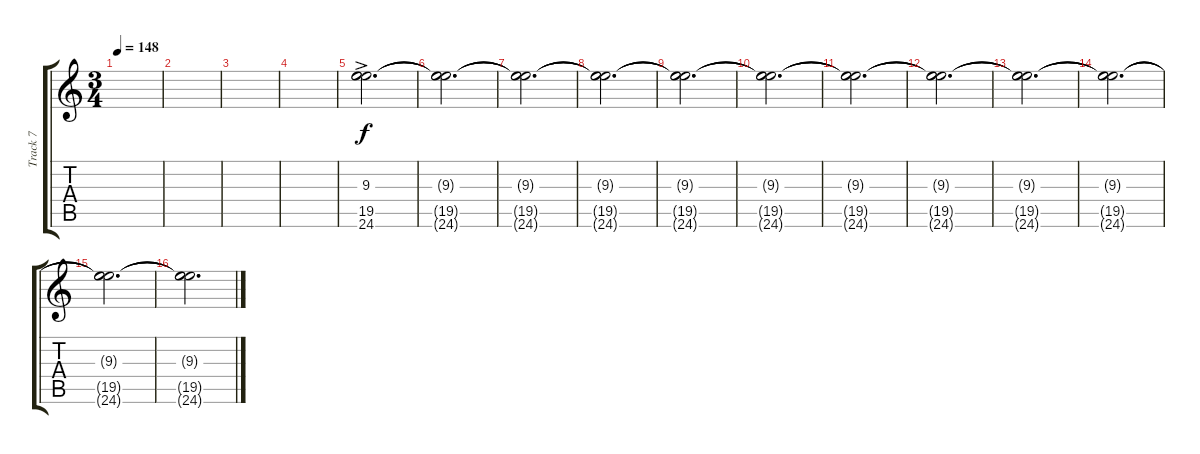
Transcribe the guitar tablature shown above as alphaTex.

\track ("Track 7" "Track 7") {instrument electricguitarjazz}
\staff {score tabs}
\tuning (E4 B3 G3 D3 A2 E2) {hide}
\ts (3 4)
\tempo 148
\clef g2
\ks c
|
|
|
|
(9.3{ac} 19.5 24.6).2{d volume 2 instrument churchorgan} |
(9.3{t} 19.5{t} 24.6{t}).2{d dy f} |
(9.3{t} 19.5{t} 24.6{t}).2{d} |
(9.3{t} 19.5{t} 24.6{t}).2{d volume 3} |
(9.3{t} 19.5{t} 24.6{t}).2{d} |
(9.3{t} 19.5{t} 24.6{t}).2{d} |
(9.3{t} 19.5{t} 24.6{t}).2{d} |
(9.3{t} 19.5{t} 24.6{t}).2{d} |
(9.3{t} 19.5{t} 24.6{t}).2{d} |
(9.3{t} 19.5{t} 24.6{t}).2{d} |
(9.3{t} 19.5{t} 24.6{t}).2{d volume 5} |
(9.3{t} 19.5{t} 24.6{t}).2{d}
